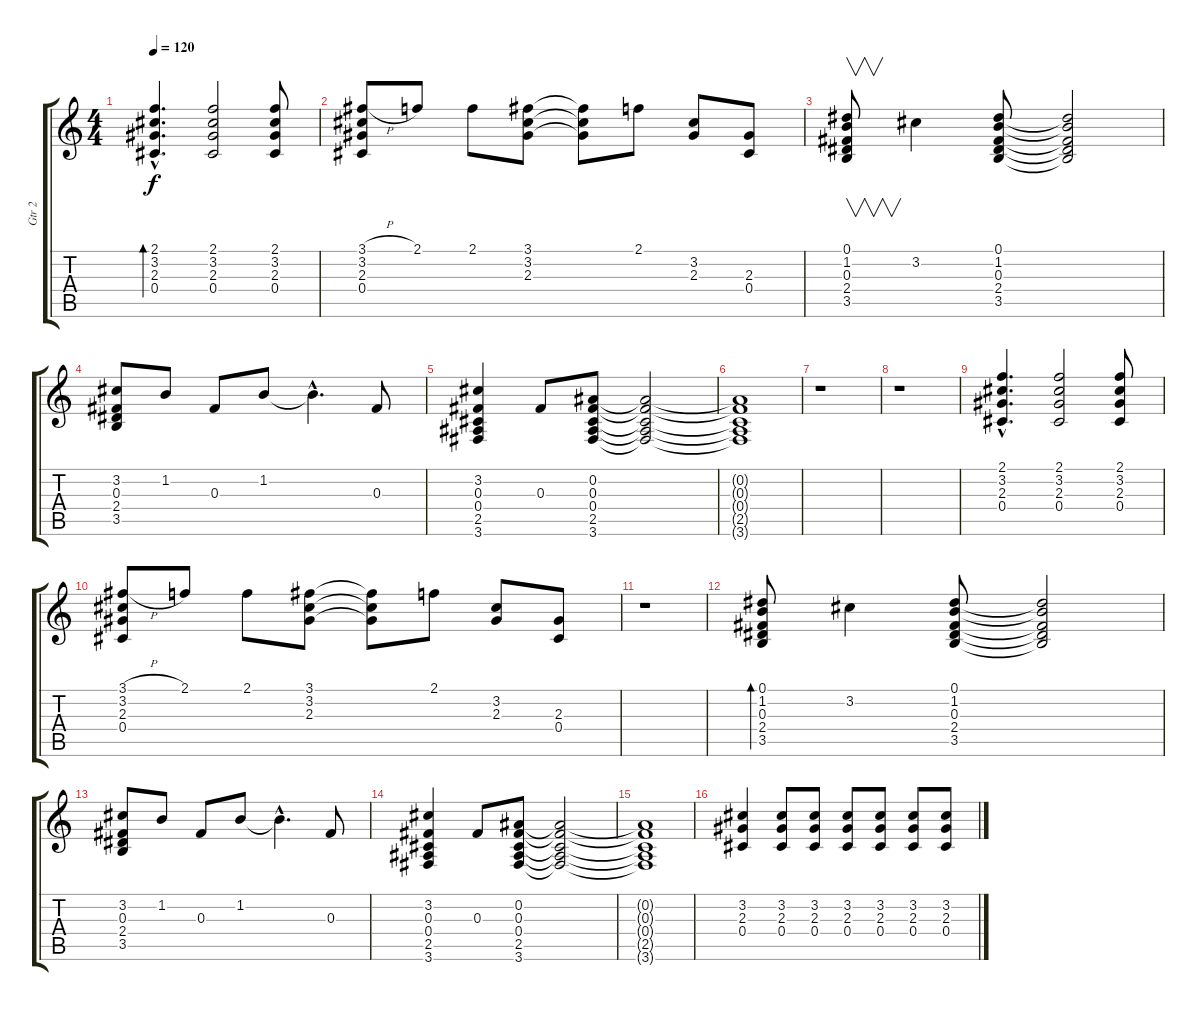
\track ("Gtr 2" "Gtr 2") {instrument acousticguitarsteel}
\staff {score tabs}
\tuning (Eb4 Bb3 Gb3 Db3 Ab2 Eb2) {hide}
\ts (4 4)
\tempo 120
\clef g2
\ks c
(2.1{hac} 3.2{hac} 2.3{hac} 0.4{hac}).4{d bd 120 dy f} (2.1 3.2 2.3 0.4).2 (2.1 3.2 2.3 0.4).8 |
(3.1{h} 3.2 2.3 0.4).8 2.1.8 2.1.8 (3.1 3.2 2.3).8 (3.1{t} 3.2{t} 2.3{t}).8 2.1.8 (3.2 2.3).8 (2.3 0.4).8 |
(0.1 1.2 0.3 2.4 3.5).8{v} 3.2.4 (0.1 1.2 0.3 2.4 3.5).8 (0.1{t} 1.2{t} 0.3{t} 2.4{t} 3.5{t}).2 |
(3.2 0.3 2.4 3.5).8 1.2.8 0.3.8 1.2.8 1.2{hac t}.4{d} 0.3.8 |
(3.2 0.3 0.4 2.5 3.6).4 0.3.8 (0.2 0.3 0.4 2.5 3.6).8 (0.2{t} 0.3{t} 0.4{t} 2.5{t} 3.6{t}).2 |
(0.2{t} 0.3{t} 0.4{t} 2.5{t} 3.6{t}).1 |
r.1 |
r.1 |
(2.1{hac} 3.2{hac} 2.3{hac} 0.4{hac}).4{d} (2.1 3.2 2.3 0.4).2 (2.1 3.2 2.3 0.4).8 |
(3.1{h} 3.2 2.3 0.4).8 2.1.8 2.1.8 (3.1 3.2 2.3).8 (3.1{t} 3.2{t} 2.3{t}).8 2.1.8 (3.2 2.3).8 (2.3 0.4).8 |
r.1 |
(0.1 1.2 0.3 2.4 3.5).8{bd 60} 3.2.4 (0.1 1.2 0.3 2.4 3.5).8 (0.1{t} 1.2{t} 0.3{t} 2.4{t} 3.5{t}).2 |
(3.2 0.3 2.4 3.5).8 1.2.8 0.3.8 1.2.8 1.2{hac t}.4{d} 0.3.8 |
(3.2 0.3 0.4 2.5 3.6).4 0.3.8 (0.2 0.3 0.4 2.5 3.6).8 (0.2{t} 0.3{t} 0.4{t} 2.5{t} 3.6{t}).2 |
(0.2{t} 0.3{t} 0.4{t} 2.5{t} 3.6{t}).1 |
(3.2 2.3 0.4).4 (3.2 2.3 0.4).8 (3.2 2.3 0.4).8 (3.2 2.3 0.4).8 (3.2 2.3 0.4).8 (3.2 2.3 0.4).8 (3.2 2.3 0.4).8
